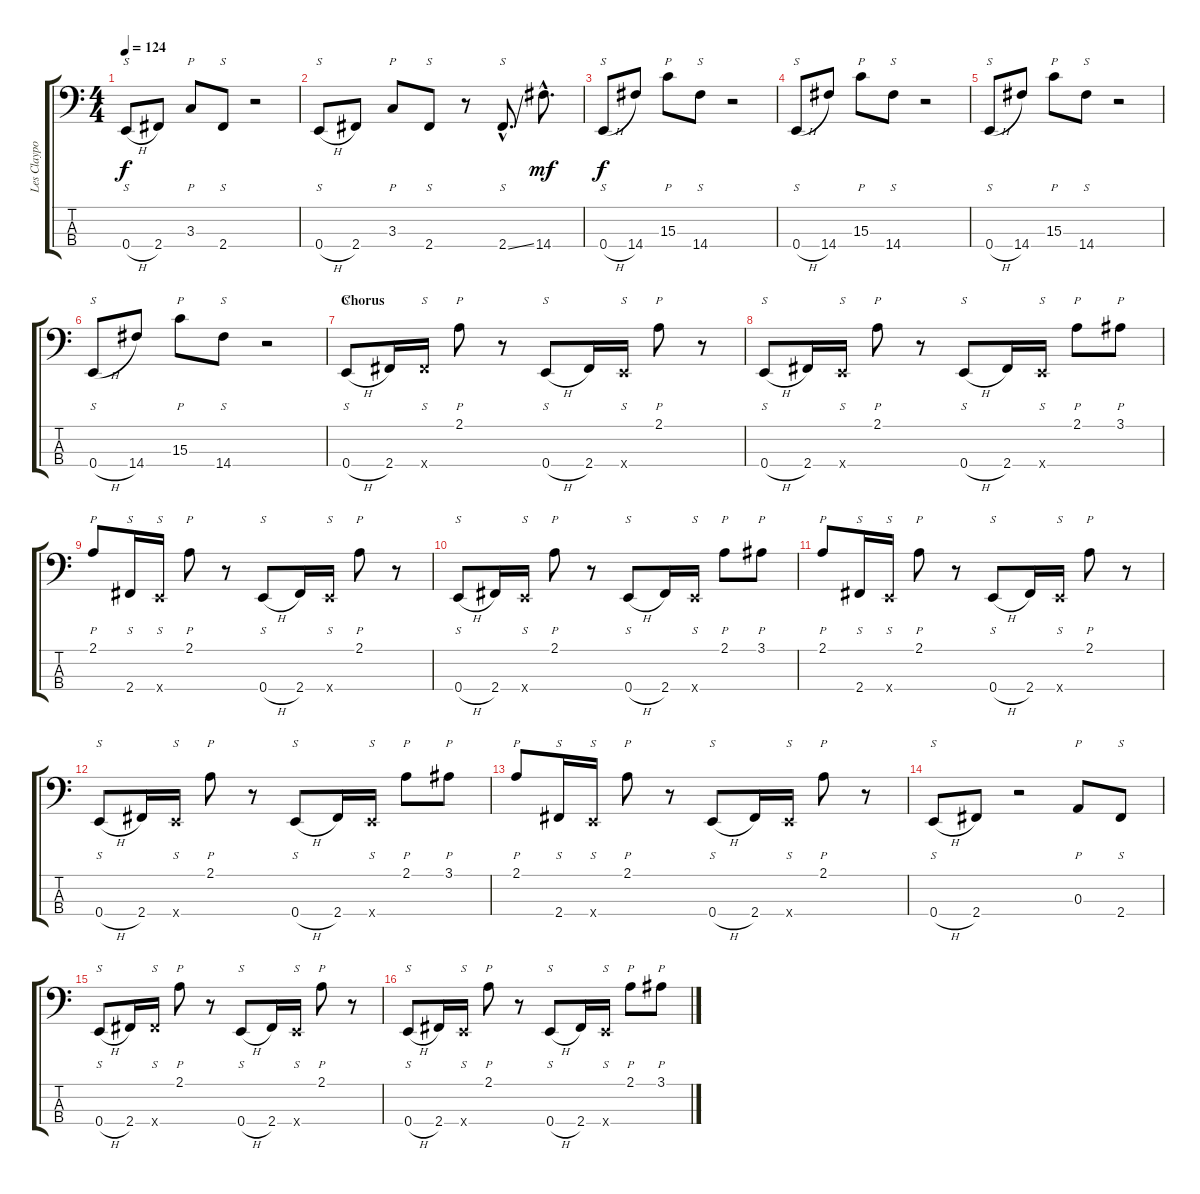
\track ("Les Claypool / Bass" "Les Claypo") {instrument slapbass2}
\staff {score tabs}
\tuning (G2 D2 A1 E1) {hide}
\ts (4 4)
\tempo 124
\clef f4
\ks c
0.4{h}.8{s dy f} 2.4.8 3.3.8{p} 2.4.8{s} r.2 |
0.4{h}.8{s} 2.4.8 3.3.8{p} 2.4.8{s} r.8 2.4{ss hac}.8{s d} 14.4{hac}.8{d dy mf} |
0.4{h}.8{s dy f} 14.4.8 15.3.8{p} 14.4.8{s} r.2 |
0.4{h}.8{s} 14.4.8 15.3.8{p} 14.4.8{s} r.2 |
0.4{h}.8{s} 14.4.8 15.3.8{p} 14.4.8{s} r.2 |
0.4{h}.8{s} 14.4.8 15.3.8{p} 14.4.8{s} r.2 |
\section ("" "Chorus")
0.4{h}.8{s} 2.4.16 2.4{x}.16{s} 2.1.8{p} r.8 0.4{h}.8{s} 2.4.16 0.4{x}.16{s} 2.1.8{p} r.8 |
0.4{h}.8{s} 2.4.16 0.4{x}.16{s} 2.1.8{p} r.8 0.4{h}.8{s} 2.4.16 0.4{x}.16{s} 2.1.8{p} 3.1.8{p} |
2.1.8{p} 2.4.16{s} 0.4{x}.16{s} 2.1.8{p} r.8 0.4{h}.8{s} 2.4.16 0.4{x}.16{s} 2.1.8{p} r.8 |
0.4{h}.8{s} 2.4.16 0.4{x}.16{s} 2.1.8{p} r.8 0.4{h}.8{s} 2.4.16 0.4{x}.16{s} 2.1.8{p} 3.1.8{p} |
2.1.8{p} 2.4.16{s} 0.4{x}.16{s} 2.1.8{p} r.8 0.4{h}.8{s} 2.4.16 0.4{x}.16{s} 2.1.8{p} r.8 |
0.4{h}.8{s} 2.4.16 0.4{x}.16{s} 2.1.8{p} r.8 0.4{h}.8{s} 2.4.16 0.4{x}.16{s} 2.1.8{p} 3.1.8{p} |
2.1.8{p} 2.4.16{s} 0.4{x}.16{s} 2.1.8{p} r.8 0.4{h}.8{s} 2.4.16 0.4{x}.16{s} 2.1.8{p} r.8 |
0.4{h}.8{s} 2.4.8 r.2 0.3.8{p} 2.4.8{s} |
0.4{h}.8{s} 2.4.16 2.4{x}.16{s} 2.1.8{p} r.8 0.4{h}.8{s} 2.4.16 0.4{x}.16{s} 2.1.8{p} r.8 |
0.4{h}.8{s} 2.4.16 0.4{x}.16{s} 2.1.8{p} r.8 0.4{h}.8{s} 2.4.16 0.4{x}.16{s} 2.1.8{p} 3.1.8{p}
